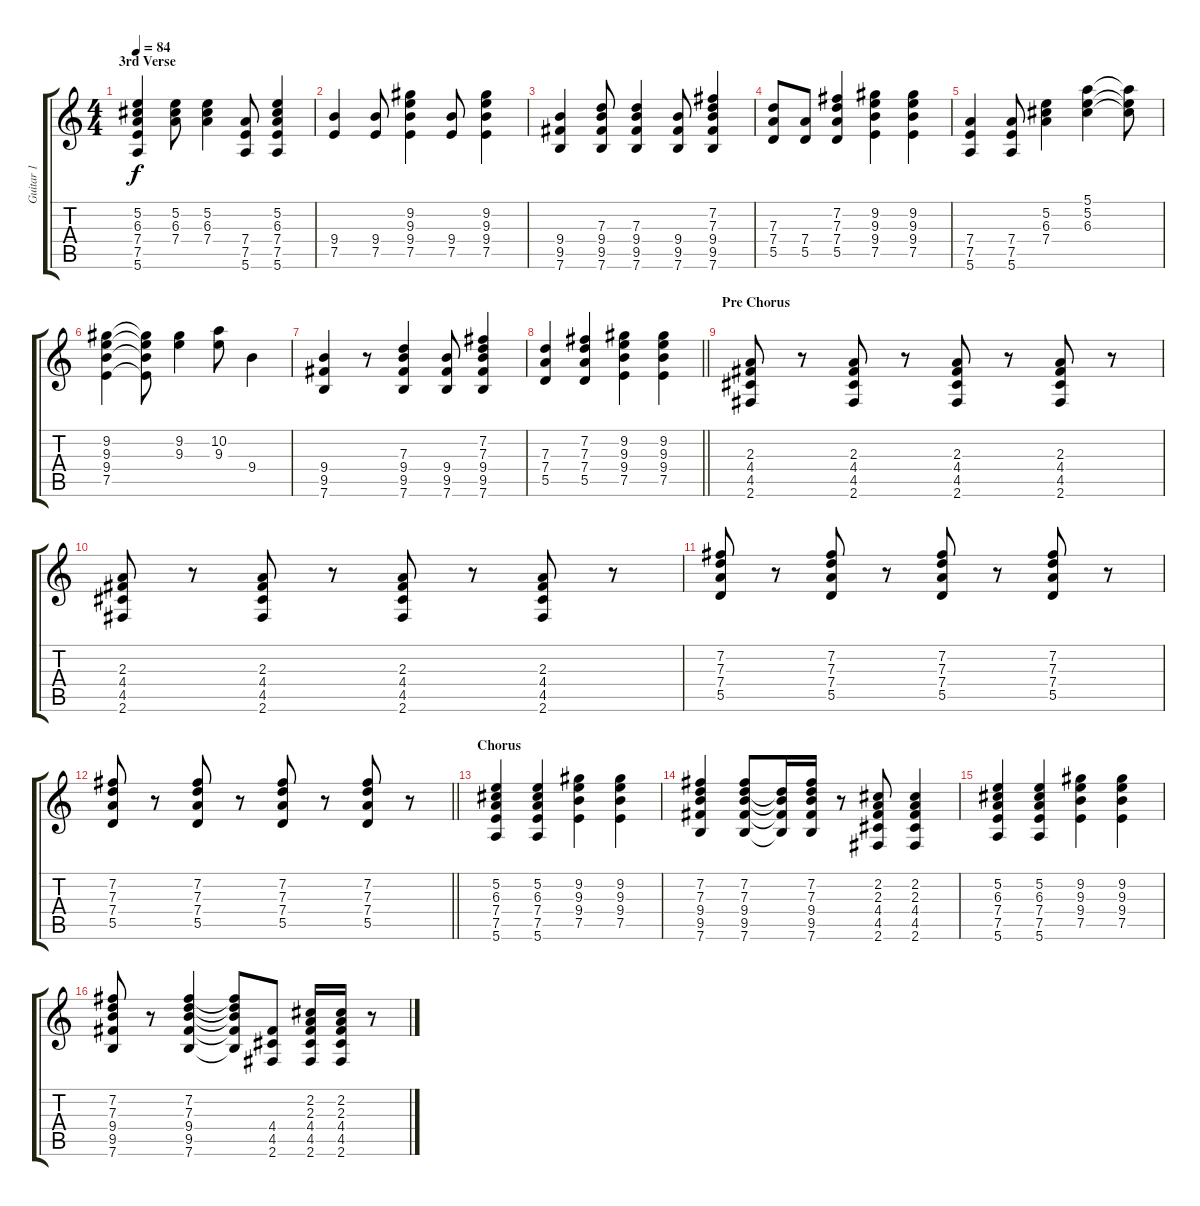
\track ("Guitar 1" "Guitar 1") {instrument electricguitarclean}
\staff {score tabs}
\tuning (E4 B3 G3 D3 A2 E2) {hide}
\ts (4 4)
\section ("" "3rd Verse")
\tempo 84
\clef g2
\ks c
(5.2 6.3 7.4 7.5 5.6).4{dy f} (5.2 6.3 7.4).8 (5.2 6.3 7.4).4 (7.4 7.5 5.6).8 (5.2 6.3 7.4 7.5 5.6).4 |
(9.4 7.5).4 (9.4 7.5).8 (9.2 9.3 9.4 7.5).4 (9.4 7.5).8 (9.2 9.3 9.4 7.5).4 |
(9.4 9.5 7.6).4 (7.3 9.4 9.5 7.6).8 (7.3 9.4 9.5 7.6).4 (9.4 9.5 7.6).8 (7.2 7.3 9.4 9.5 7.6).4 |
(7.3 7.4 5.5).8 (7.4 5.5).8 (7.2 7.3 7.4 5.5).4 (9.2 9.3 9.4 7.5).4 (9.2 9.3 9.4 7.5).4 |
(7.4 7.5 5.6).4 (7.4 7.5 5.6).8 (5.2 6.3 7.4).4 (5.1 5.2 6.3).4 (5.1{t} 5.2{t} 6.3{t}).8 |
(9.2 9.3 9.4 7.5).4 (9.2{t} 9.3{t} 9.4{t} 7.5{t}).8 (9.2 9.3).4 (10.2 9.3).8 9.4.4 |
(9.4 9.5 7.6).4 r.8 (7.3 9.4 9.5 7.6).4 (9.4 9.5 7.6).8 (7.2 7.3 9.4 9.5 7.6).4 |
\barLineRight lightlight
(7.3 7.4 5.5).4 (7.2 7.3 7.4 5.5).4 (9.2 9.3 9.4 7.5).4 (9.2 9.3 9.4 7.5).4 |
\section ("" "Pre Chorus")
(2.3 4.4 4.5 2.6).8 r.8 (2.3 4.4 4.5 2.6).8 r.8 (2.3 4.4 4.5 2.6).8 r.8 (2.3 4.4 4.5 2.6).8 r.8 |
(2.3 4.4 4.5 2.6).8 r.8 (2.3 4.4 4.5 2.6).8 r.8 (2.3 4.4 4.5 2.6).8 r.8 (2.3 4.4 4.5 2.6).8 r.8 |
(7.2 7.3 7.4 5.5).8 r.8 (7.2 7.3 7.4 5.5).8 r.8 (7.2 7.3 7.4 5.5).8 r.8 (7.2 7.3 7.4 5.5).8 r.8 |
\barLineRight lightlight
(7.2 7.3 7.4 5.5).8 r.8 (7.2 7.3 7.4 5.5).8 r.8 (7.2 7.3 7.4 5.5).8 r.8 (7.2 7.3 7.4 5.5).8 r.8 |
\section ("" "Chorus")
(5.2 6.3 7.4 7.5 5.6).4 (5.2 6.3 7.4 7.5 5.6).4 (9.2 9.3 9.4 7.5).4 (9.2 9.3 9.4 7.5).4 |
(7.2 7.3 9.4 9.5 7.6).4 (7.2 7.3 9.4 9.5 7.6).8 (7.3{t} 9.4{t} 9.5{t} 7.6{t}).16 (7.2 7.3 9.4 9.5 7.6).16 r.8 (2.2 2.3 4.4 4.5 2.6).8 (2.2 2.3 4.4 4.5 2.6).4 |
(5.2 6.3 7.4 7.5 5.6).4 (5.2 6.3 7.4 7.5 5.6).4 (9.2 9.3 9.4 7.5).4 (9.2 9.3 9.4 7.5).4 |
(7.2 7.3 9.4 9.5 7.6).8 r.8 (7.2 7.3 9.4 9.5 7.6).4 (7.2{t} 7.3{t} 9.4{t} 9.5{t} 7.6{t}).8 (4.4 4.5 2.6).8 (2.2 2.3 4.4 4.5 2.6).16 (2.2 2.3 4.4 4.5 2.6).16 r.8
